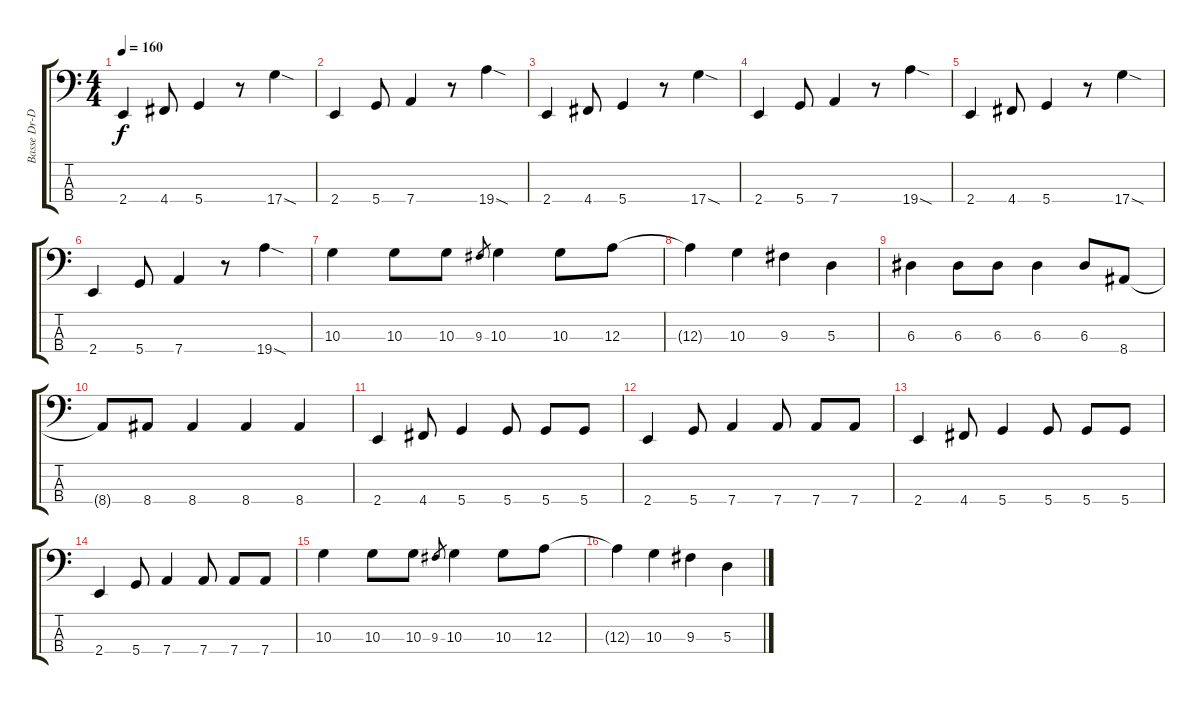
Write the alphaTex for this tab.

\track ("Basse Dr-D" "Basse Dr-D") {instrument electricbasspick}
\staff {score tabs}
\tuning (G2 D2 A1 D1) {hide}
\ts (4 4)
\tempo 160
\clef f4
\ks c
2.4.4{dy f} 4.4.8 5.4.4 r.8 17.4{sod}.4 |
2.4.4 5.4.8 7.4.4 r.8 19.4{sod}.4 |
2.4.4 4.4.8 5.4.4 r.8 17.4{sod}.4 |
2.4.4 5.4.8 7.4.4 r.8 19.4{sod}.4 |
2.4.4 4.4.8 5.4.4 r.8 17.4{sod}.4 |
2.4.4 5.4.8 7.4.4 r.8 19.4{sod}.4 |
10.3.4 10.3.8 10.3.8 9.3.8{gr} 10.3.4 10.3.8 12.3.8 |
12.3{t}.4 10.3.4 9.3.4 5.3.4 |
6.3.4 6.3.8 6.3.8 6.3.4 6.3.8 8.4.8 |
8.4{t}.8 8.4.8 8.4.4 8.4.4 8.4.4 |
2.4.4 4.4.8 5.4.4 5.4.8 5.4.8 5.4.8 |
2.4.4 5.4.8 7.4.4 7.4.8 7.4.8 7.4.8 |
2.4.4 4.4.8 5.4.4 5.4.8 5.4.8 5.4.8 |
2.4.4 5.4.8 7.4.4 7.4.8 7.4.8 7.4.8 |
10.3.4 10.3.8 10.3.8 9.3.8{gr} 10.3.4 10.3.8 12.3.8 |
12.3{t}.4 10.3.4 9.3.4 5.3.4
